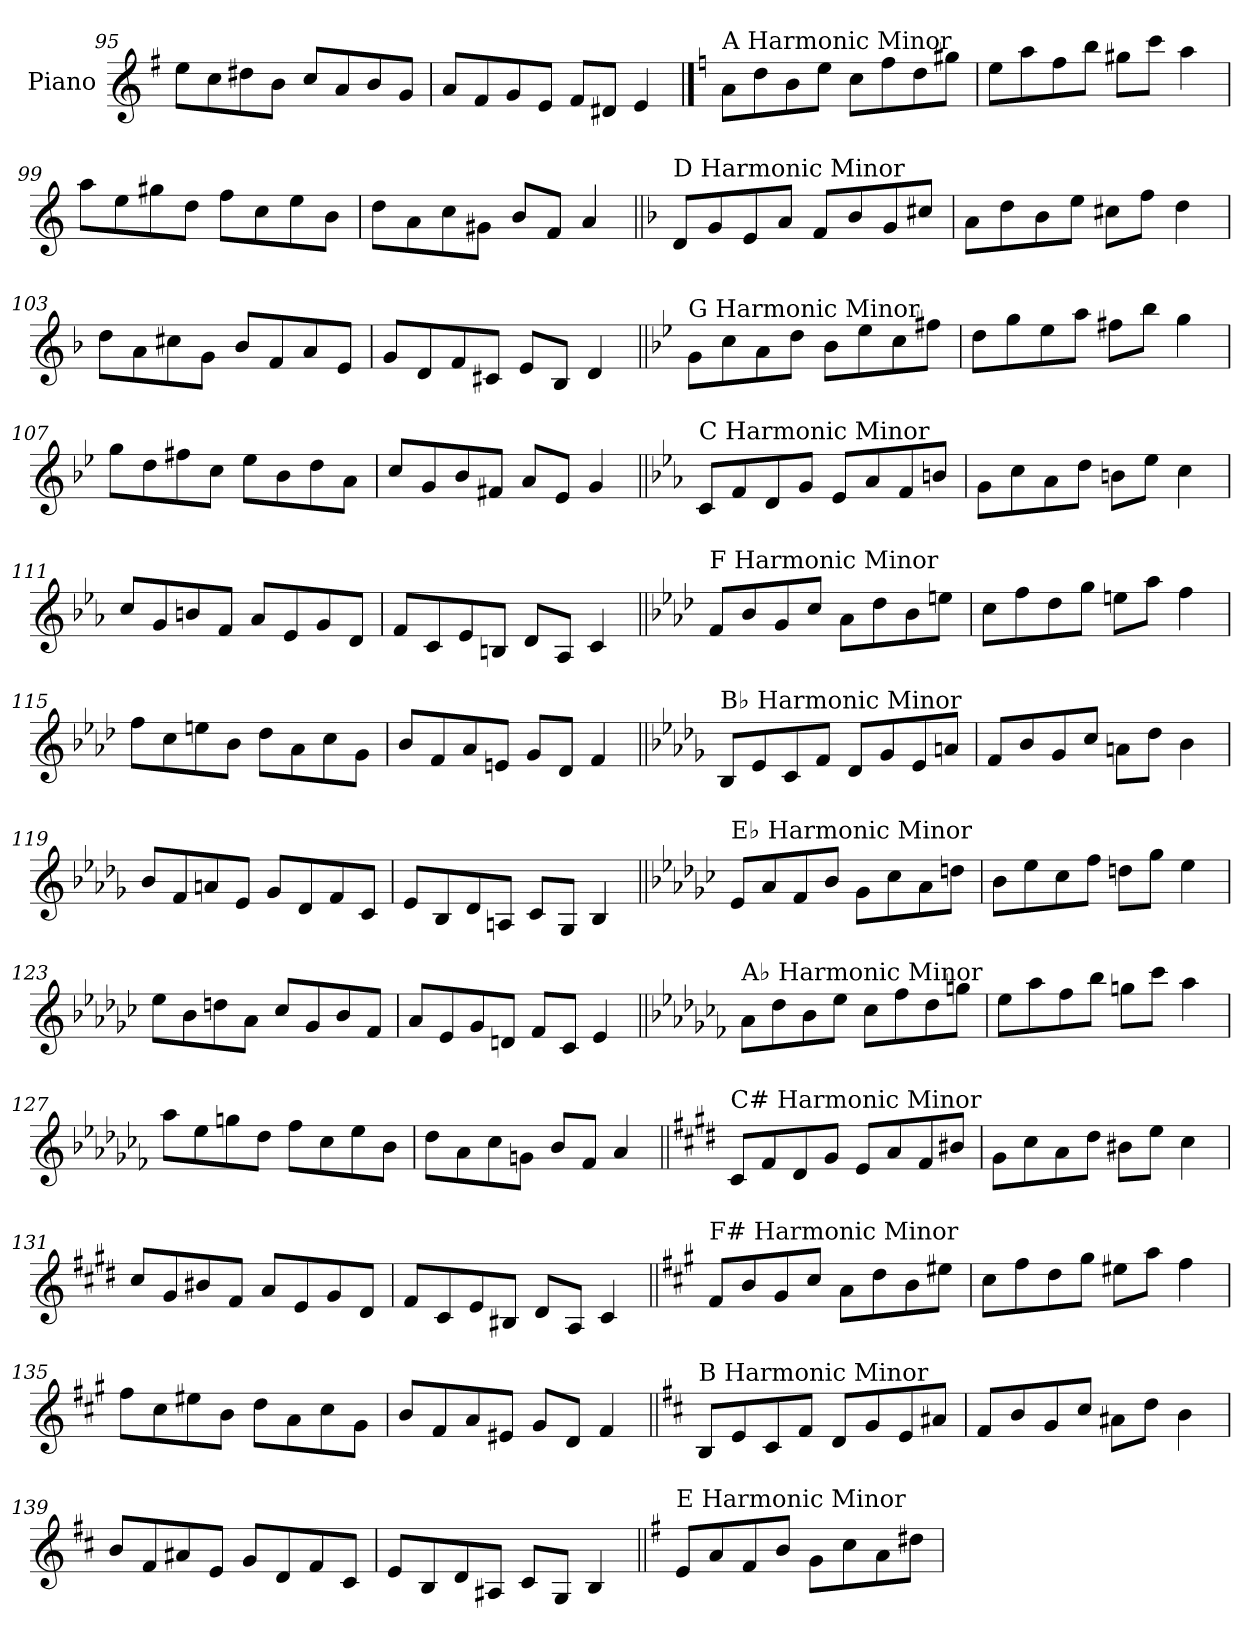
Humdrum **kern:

**kern
*part1
*staff1
*I"Piano
*I'Pno.
*clefG2
*k[f#]
=95
8ee\L
8cc\
8dd#X\
8b\J
8cc/L
8a/
8b/
8g/J
=96
8a/L
8f#/
8g/
8e/J
8f#/L
8d#X/J
4e/
!!LO:PB:g=z
==97
*k[]
!LO:TX:a:t=A Harmonic Minor
8a\L
8dd\
8b\
8ee\J
8cc\L
8ff\
8dd\
8gg#X\J
=98
8ee\L
8aa\
8ff\
8bb\J
8gg#X\L
8ccc\J
4aa\
=99
8aa\L
8ee\
8gg#X\
8dd\J
8ff\L
8cc\
8ee\
8b\J
=100
8dd\L
8a\
8cc\
8g#X\J
8b/L
8f/J
4a/
!!LO:LB:g=z
=101||
*k[b-]
!LO:TX:a:t=D Harmonic Minor
8d/L
8g/
8e/
8a/J
8f/L
8b-/
8g/
8cc#X/J
=102
8a\L
8dd\
8b-\
8ee\J
8cc#X\L
8ff\J
4dd\
=103
8dd\L
8a\
8cc#X\
8g\J
8b-/L
8f/
8a/
8e/J
=104
8g/L
8d/
8f/
8c#X/J
8e/L
8B-/J
4d/
!!LO:LB:g=z
=105||
*k[b-e-]
!LO:TX:a:t=G Harmonic Minor
8g\L
8cc\
8a\
8dd\J
8b-\L
8ee-\
8cc\
8ff#X\J
=106
8dd\L
8gg\
8ee-\
8aa\J
8ff#X\L
8bb-\J
4gg\
=107
8gg\L
8dd\
8ff#X\
8cc\J
8ee-\L
8b-\
8dd\
8a\J
=108
8cc/L
8g/
8b-/
8f#X/J
8a/L
8e-/J
4g/
!!LO:LB:g=z
=109||
*k[b-e-a-]
!LO:TX:a:t=C Harmonic Minor
8c/L
8f/
8d/
8g/J
8e-/L
8a-/
8f/
8bn/J
=110
8g\L
8cc\
8a-\
8dd\J
8bn\L
8ee-\J
4cc\
=111
8cc/L
8g/
8bn/
8f/J
8a-/L
8e-/
8g/
8d/J
=112
8f/L
8c/
8e-/
8Bn/J
8d/L
8A-/J
4c/
!!LO:LB:g=z
=113||
*k[b-e-a-d-]
!LO:TX:a:t=F Harmonic Minor
8f/L
8b-/
8g/
8cc/J
8a-\L
8dd-\
8b-\
8een\J
=114
8cc\L
8ff\
8dd-\
8gg\J
8een\L
8aa-\J
4ff\
=115
8ff\L
8cc\
8een\
8b-\J
8dd-\L
8a-\
8cc\
8g\J
=116
8b-/L
8f/
8a-/
8en/J
8g/L
8d-/J
4f/
!!LO:LB:g=z
=117||
*k[b-e-a-d-g-]
!LO:TX:a:t=B♭ Harmonic Minor
8B-/L
8e-/
8c/
8f/J
8d-/L
8g-/
8e-/
8an/J
=118
8f/L
8b-/
8g-/
8cc/J
8an\L
8dd-\J
4b-\
=119
8b-/L
8f/
8an/
8e-/J
8g-/L
8d-/
8f/
8c/J
=120
8e-/L
8B-/
8d-/
8An/J
8c/L
8G-/J
4B-/
!!LO:LB:g=z
=121||
*k[b-e-a-d-g-c-]
!LO:TX:a:t=E♭ Harmonic Minor
8e-/L
8a-/
8f/
8b-/J
8g-\L
8cc-\
8a-\
8ddn\J
=122
8b-\L
8ee-\
8cc-\
8ff\J
8ddn\L
8gg-\J
4ee-\
=123
8ee-\L
8b-\
8ddn\
8a-\J
8cc-/L
8g-/
8b-/
8f/J
=124
8a-/L
8e-/
8g-/
8dn/J
8f/L
8c-/J
4e-/
!!LO:LB:g=z
=125||
*k[b-e-a-d-g-c-f-]
!LO:TX:a:t=A♭ Harmonic Minor
8a-\L
8dd-\
8b-\
8ee-\J
8cc-\L
8ff-\
8dd-\
8ggn\J
=126
8ee-\L
8aa-\
8ff-\
8bb-\J
8ggn\L
8ccc-\J
4aa-\
=127
8aa-\L
8ee-\
8ggn\
8dd-\J
8ff-\L
8cc-\
8ee-\
8b-\J
=128
8dd-\L
8a-\
8cc-\
8gn\J
8b-/L
8f-/J
4a-/
!!LO:LB:g=z
=129||
*k[f#c#g#d#]
!LO:TX:a:t=C# Harmonic Minor
8c#/L
8f#/
8d#/
8g#/J
8e/L
8a/
8f#/
8b#X/J
=130
8g#\L
8cc#\
8a\
8dd#\J
8b#X\L
8ee\J
4cc#\
=131
8cc#/L
8g#/
8b#X/
8f#/J
8a/L
8e/
8g#/
8d#/J
=132
8f#/L
8c#/
8e/
8B#X/J
8d#/L
8A/J
4c#/
!!LO:LB:g=z
=133||
*k[f#c#g#]
!LO:TX:a:t=F# Harmonic Minor
8f#/L
8b/
8g#/
8cc#/J
8a\L
8dd\
8b\
8ee#X\J
=134
8cc#\L
8ff#\
8dd\
8gg#\J
8ee#X\L
8aa\J
4ff#\
=135
8ff#\L
8cc#\
8ee#X\
8b\J
8dd\L
8a\
8cc#\
8g#\J
=136
8b/L
8f#/
8a/
8e#X/J
8g#/L
8d/J
4f#/
!!LO:LB:g=z
=137||
*k[f#c#]
!LO:TX:a:t=B Harmonic Minor
8B/L
8e/
8c#/
8f#/J
8d/L
8g/
8e/
8a#X/J
=138
8f#/L
8b/
8g/
8cc#/J
8a#X\L
8dd\J
4b\
=139
8b/L
8f#/
8a#X/
8e/J
8g/L
8d/
8f#/
8c#/J
=140
8e/L
8B/
8d/
8A#X/J
8c#/L
8G/J
4B/
!!LO:LB:g=z
=141||
*k[f#]
!LO:TX:a:t=E Harmonic Minor
8e/L
8a/
8f#/
8b/J
8g\L
8cc\
8a\
8dd#X\J
=
*-
